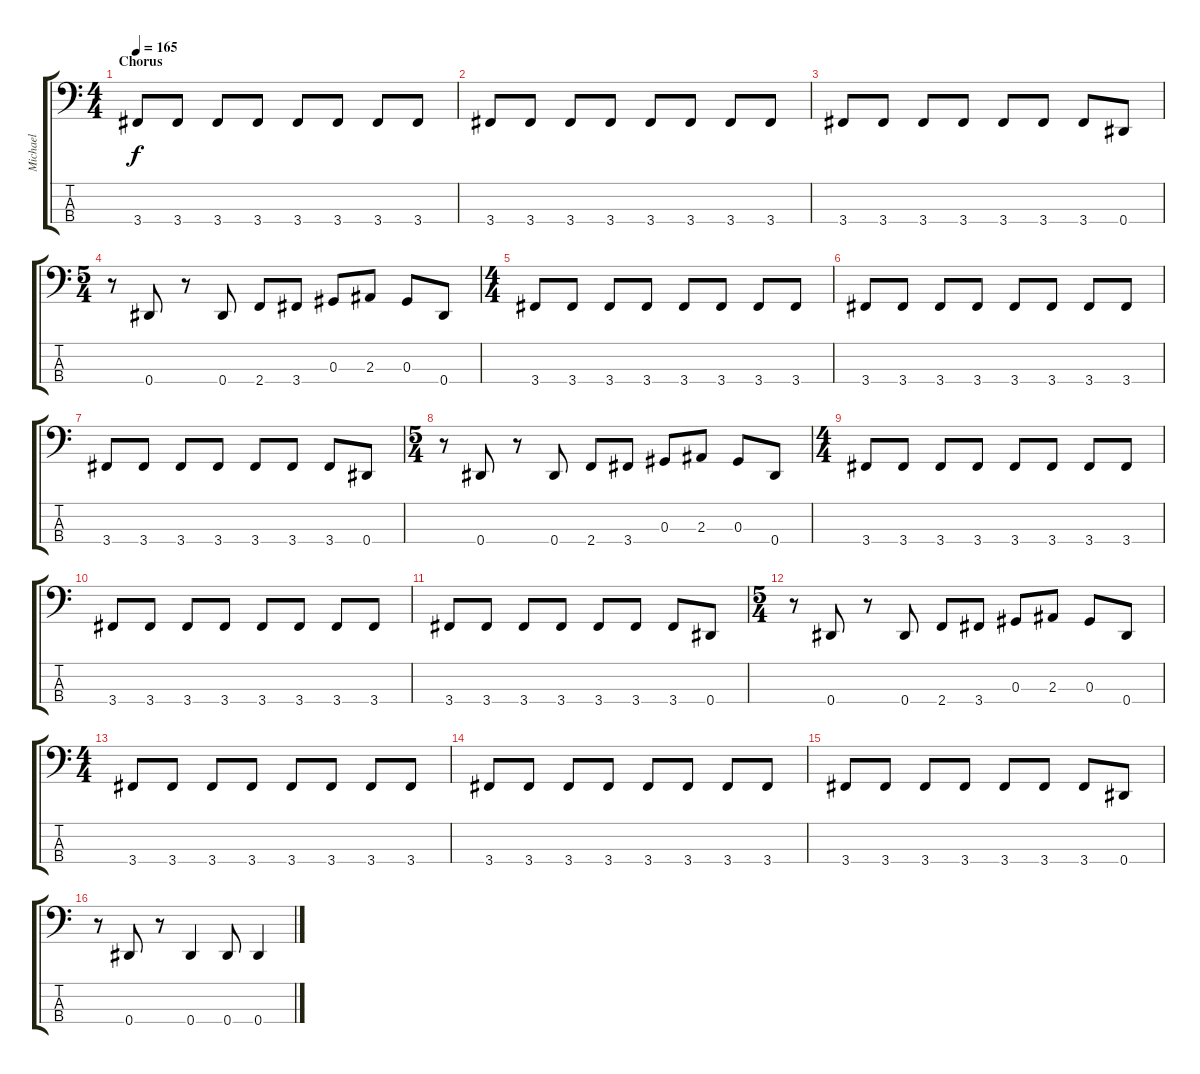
\track ("Michael" "Michael") {instrument electricbassfinger}
\staff {score tabs}
\tuning (Gb2 Db2 Ab1 Eb1) {hide}
\ts (4 4)
\section ("" "Chorus")
\tempo 165
\clef f4
\ks c
3.4.8{dy f} 3.4.8 3.4.8 3.4.8 3.4.8 3.4.8 3.4.8 3.4.8 |
3.4.8 3.4.8 3.4.8 3.4.8 3.4.8 3.4.8 3.4.8 3.4.8 |
3.4.8 3.4.8 3.4.8 3.4.8 3.4.8 3.4.8 3.4.8 0.4.8 |
\ts (5 4)
r.8 0.4.8 r.8 0.4.8 2.4.8 3.4.8 0.3.8 2.3.8 0.3.8 0.4.8 |
\ts (4 4)
3.4.8 3.4.8 3.4.8 3.4.8 3.4.8 3.4.8 3.4.8 3.4.8 |
3.4.8 3.4.8 3.4.8 3.4.8 3.4.8 3.4.8 3.4.8 3.4.8 |
3.4.8 3.4.8 3.4.8 3.4.8 3.4.8 3.4.8 3.4.8 0.4.8 |
\ts (5 4)
r.8 0.4.8 r.8 0.4.8 2.4.8 3.4.8 0.3.8 2.3.8 0.3.8 0.4.8 |
\ts (4 4)
3.4.8 3.4.8 3.4.8 3.4.8 3.4.8 3.4.8 3.4.8 3.4.8 |
3.4.8 3.4.8 3.4.8 3.4.8 3.4.8 3.4.8 3.4.8 3.4.8 |
3.4.8 3.4.8 3.4.8 3.4.8 3.4.8 3.4.8 3.4.8 0.4.8 |
\ts (5 4)
r.8 0.4.8 r.8 0.4.8 2.4.8 3.4.8 0.3.8 2.3.8 0.3.8 0.4.8 |
\ts (4 4)
3.4.8 3.4.8 3.4.8 3.4.8 3.4.8 3.4.8 3.4.8 3.4.8 |
3.4.8 3.4.8 3.4.8 3.4.8 3.4.8 3.4.8 3.4.8 3.4.8 |
3.4.8 3.4.8 3.4.8 3.4.8 3.4.8 3.4.8 3.4.8 0.4.8 |
r.8 0.4.8 r.8 0.4.4 0.4.8 0.4.4
